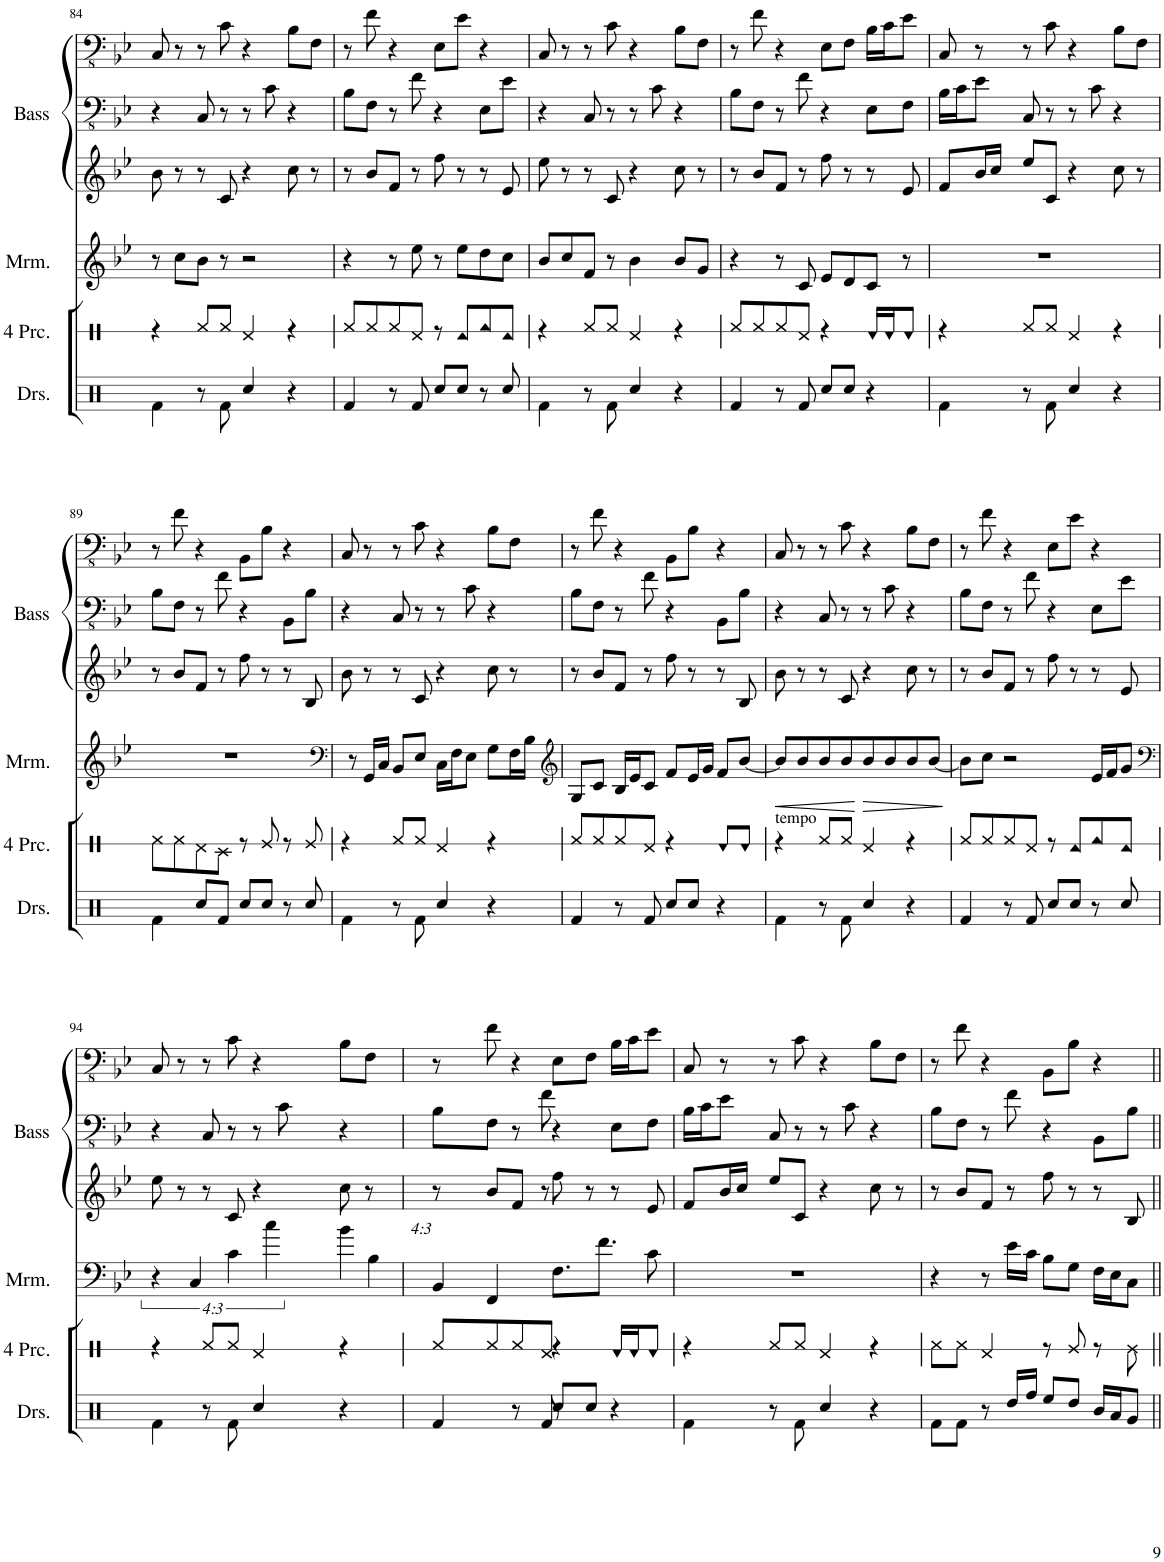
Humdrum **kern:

**kern	**kern	**dynam	**kern	**kern	**kern
*part5	*part4	*part4	*part3	*part2	*part1
*staff5	*staff4	*staff4	*staff3	*staff2	*staff1
*I"Mrm MIDI	*I"Marimba	*	*I"Pitched Bongos	*I"Guitar 2	*I"Guitar 1
*I'M. MIDI	*I'Mrm.	*	*	*	*
!!LO:PB:g=z
*clefG2	*clefG2	*	*clefG2	*clefFv4	*clefFv4
*k[b-e-]	*k[b-e-]	*	*k[b-e-]	*k[b-e-]	*k[b-e-]
*M4/4	*M4/4	*	*M4/4	*M4/4	*M4/4
=84	=84	=84	=84	=84	=84
8r	8r	.	8b-\	4r	8CC/
8cc	8cc\L	.	8r	.	8r
8b-	8b-\J	.	8r	8CC/	8r
8r	8r	.	8c/	8r	8C\
2r	2r	.	4r	8r	4r
.	.	.	.	8C\	.
.	.	.	8cc\	4r	8BB-\L
.	.	.	8r	.	8FF\J
=85	=85	=85	=85	=85	=85
4r	4r	.	8r	8BB-\L	8r
.	.	.	8b-/L	8FF\J	8F\
8r	8r	.	8f/J	8r	4r
8ee-	8ee-\	.	8r	8F\	.
8r	8r	.	8ff\	4r	8EE-\L
8ee-	8ee-\L	.	8r	.	8E-\J
8dd\L	8dd\	.	8r	8EE-\L	4r
8cc\J	8cc\J	.	8e-/	8E-\J	.
=86	=86	=86	=86	=86	=86
8b-\L	8b-/L	.	8ee-\	4r	8CC/
8cc\J	8cc/	.	8r	.	8r
8f	8f/J	.	8r	8CC/	8r
8r	8r	.	8c/	8r	8C\
4b-	4b-\	.	4r	8r	4r
.	.	.	.	8C\	.
8b-/L	8b-/L	.	8cc\	4r	8BB-\L
8g/J	8g/J	.	8r	.	8FF\J
=87	=87	=87	=87	=87	=87
4r	4r	.	8r	8BB-\L	8r
.	.	.	8b-/L	8FF\J	8F\
8r	8r	.	8f/J	8r	4r
8c	8c/	.	8r	8F\	.
8e-/L	8e-/L	.	8ff\	4r	8EE-\L
8d/J	8d/	.	8r	.	8FF\J
8c	8c/J	.	8r	8EE-\L	16BB-\LL
.	.	.	.	.	16C\J
8r	8r	.	8e-/	8FF\J	8E-\J
=88	=88	=88	=88	=88	=88
1r	1r	.	8f/L	16BB-\LL	8CC/
.	.	.	.	16C\J	.
.	.	.	16b-/L	8E-\J	8r
.	.	.	16cc/JJ	.	.
.	.	.	8ee-/L	8CC/	8r
.	.	.	8c/J	8r	8C\
.	.	.	4r	8r	4r
.	.	.	.	8C\	.
.	.	.	8cc\	4r	8BB-\L
.	.	.	8r	.	8FF\J
!!LO:LB:g=z
=89	=89	=89	=89	=89	=89
1r	1r	.	8r	8BB-\L	8r
.	.	.	8b-/L	8FF\J	8F\
.	.	.	8f/J	8r	4r
.	.	.	8r	8F\	.
.	.	.	8ff\	4r	8BBB-\L
.	.	.	8r	.	8BB-\J
.	.	.	8r	8BBB-\L	4r
.	.	.	8B-/	8BB-\J	.
=90	=90	=90	=90	=90	=90
*clefF4	*clefF4	*	*	*	*
8r	8r	.	8b-\	4r	8CC/
16GG/LL	16GG/LL	.	8r	.	8r
16C/JJ	16C/JJ	.	.	.	.
8BB-/L	8BB-/L	.	8r	8CC/	8r
8E-/J	8E-/J	.	8c/	8r	8C\
16C\LL	16C\LL	.	4r	8r	4r
16F\J	16F\J	.	.	.	.
8E-\J	8E-\J	.	.	8C\	.
8G\L	8G\L	.	8cc\	4r	8BB-\L
16F\L	16F\L	.	8r	.	8FF\J
16B-\JJ	16B-\JJ	.	.	.	.
=91	=91	=91	=91	=91	=91
*clefG2	*clefG2	*	*	*	*
8G/L	8G/L	.	8r	8BB-\L	8r
8c/J	8c/J	.	8b-/L	8FF\J	8F\
16B-/LL	16B-/LL	.	8f/J	8r	4r
16e-/J	16e-/J	.	.	.	.
8c/J	8c/J	.	8r	8F\	.
8f/L	8f/L	.	8ff\	4r	8BBB-\L
16e-/L	16e-/L	.	8r	.	8BB-\J
16g/JJ	16g/JJ	.	.	.	.
[8f/L	8f/L	.	8r	8BBB-\L	4r
32f/KL]	[8b-/J	.	8B-/	8BB-\J	.
16.b-/JJ	.	.	.	.	.
=92	=92	=92	=92	=92	=92
!	!LO:TX:b:t=tempo	!	!	!	!
!LO:N:vis=16	!	!LO:HP:b	!	!	!
16.r	8b-/L]	<	8b-\	4r	8CC/
32b-	.	.	.	.	.
8r	8b-/	.	8r	.	8r
32r	8b-/	.	8r	8CC/	8r
32b-	.	.	.	.	.
16r	.	.	.	.	.
16.b-\LL	8b-/	.	8c/	8r	8C\
32b-\JJk	.	.	.	.	.
*Xbrackettup	*	*	*	*	*
!	!	!LO:HP:n=1:b	!	!	!
12r	8b-/	[ >	4r	8r	4r
24b-	.	.	.	.	.
!LO:N:vis=16	!	!	!	!	!
16.r	8b-/	.	.	8C\	.
32b-	.	.	.	.	.
8r	8b-/	.	8cc\	4r	8BB-\L
24r	[<8b-/J	.	8r	.	8FF\J
24b-	.	.	.	.	.
24r	.	.	.	.	.
.	.	]	.	.	.
=93	=93	=93	=93	=93	=93
8r	8b-\L]	.	8r	8BB-\L	8r
16r	8cc\J	.	8b-/L	8FF\J	8F\
16cc	.	.	.	.	.
4r	2r	.	8f/J	8r	4r
.	.	.	8r	8F\	.
4r	.	.	8ff\	4r	8EE-\L
.	.	.	8r	.	8E-\J
16e-/LL	16e-/LL	.	8r	8EE-\L	4r
16f/J	16f/J	.	.	.	.
8g/J	8g/J	.	8e-/	8E-\J	.
!!LO:LB:g=z
=94	=94	=94	=94	=94	=94
*clefF4	*clefF4	*	*	*	*
!LO:N:vis=8	!	!	!	!	!
8.r	16%3r	.	8ee-\	4r	8CC/
.	.	.	8r	.	8r
[16C	16%3C/	.	.	.	.
8C\L]	.	.	8r	8CC/	8r
[8c\J	16%3c\	.	8c/	8r	8C\
16c\KL]	.	.	4r	8r	4r
8.cc\J	16%3cc\	.	.	.	.
.	.	.	.	8C\	.
8.b-\L	16%3b-\	.	8cc\	4r	8BB-\L
.	.	.	8r	.	8FF\J
[16B-\Jk	16B-\	.	.	.	.
=95	=95	=95	=95	=95	=95
8B-\L]	8BB-/L	.	8r	8BB-\L	8r
[8BB-\J	8.FF/	.	8b-/L	8FF\J	8F\
16BB-/KL]	.	.	8f/J	8r	4r
8.FF/J	8.FFJ	.	.	.	.
.	.	.	8r	8F\	.
8.F\L	8.F\L	.	8ff\	4r	8EE-\L
.	.	.	8r	.	8FF\J
[16f\Jk	8.f\J	.	.	.	.
8f\L]	.	.	8r	8EE-\L	16BB-\LL
.	.	.	.	.	16C\J
8c\J	8c\	.	8e-/	8FF\J	8E-\J
=96	=96	=96	=96	=96	=96
1r	1r	.	8f/L	16BB-\LL	8CC/
.	.	.	.	16C\J	.
.	.	.	16b-/L	8E-\J	8r
.	.	.	16cc/JJ	.	.
.	.	.	8ee-/L	8CC/	8r
.	.	.	8c/J	8r	8C\
.	.	.	4r	8r	4r
.	.	.	.	8C\	.
.	.	.	8cc\	4r	8BB-\L
.	.	.	8r	.	8FF\J
=97	=97	=97	=97	=97	=97
4r	4r	.	8r	8BB-\L	8r
.	.	.	8b-/L	8FF\J	8F\
8r	8r	.	8f/J	8r	4r
16e-\LL	16e-\LL	.	8r	8F\	.
16c\JJ	16c\JJ	.	.	.	.
8B-\L	8B-\L	.	8ff\	4r	8BBB-\L
8G\J	8G\J	.	8r	.	8BB-\J
16F\LL	16F\LL	.	8r	8BBB-\L	4r
16E-\J	16E-\J	.	.	.	.
8C\J	8C\J	.	8B-/	8BB-\J	.
=||	=||	=||	=||	=||	=||
*-	*-	*-	*-	*-	*-
